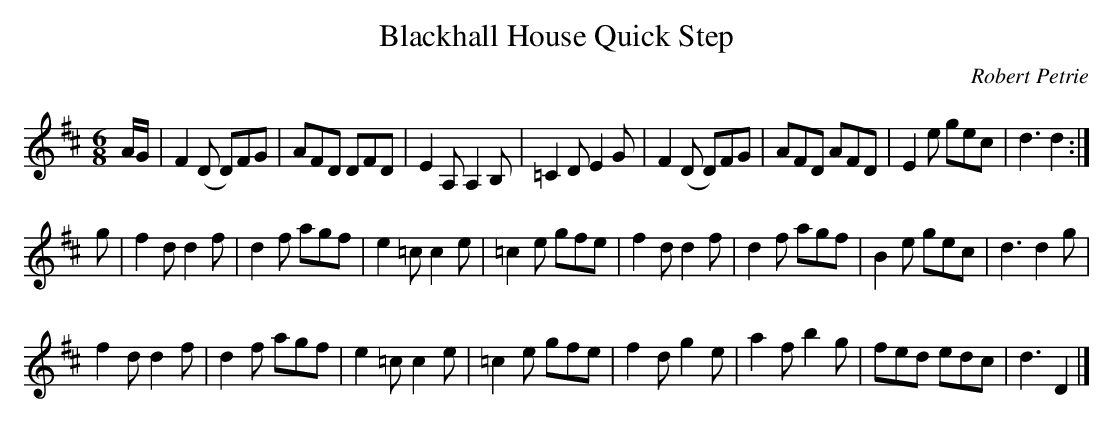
X:1
T:Blackhall House Quick Step
C:Robert Petrie
L:1/8
M:6/8
K:D
A/G/|F2(D D)FG|AFD DFD|E2A, A,2B,|=C2D E2G|F2(D D)FG|AFD AFD|E2e gec|d3 d2:|
g   |f2d  d2f |d2f agf|e2=c c2e  |=c2e gfe|f2d  d2f |d2f agf|B2e gec|d3 d2g|
     f2d  d2f |d2f agf|e2=c c2e  |=c2e gfe|f2d  g2e |a2f b2g|fed edc|d3 D2|]
